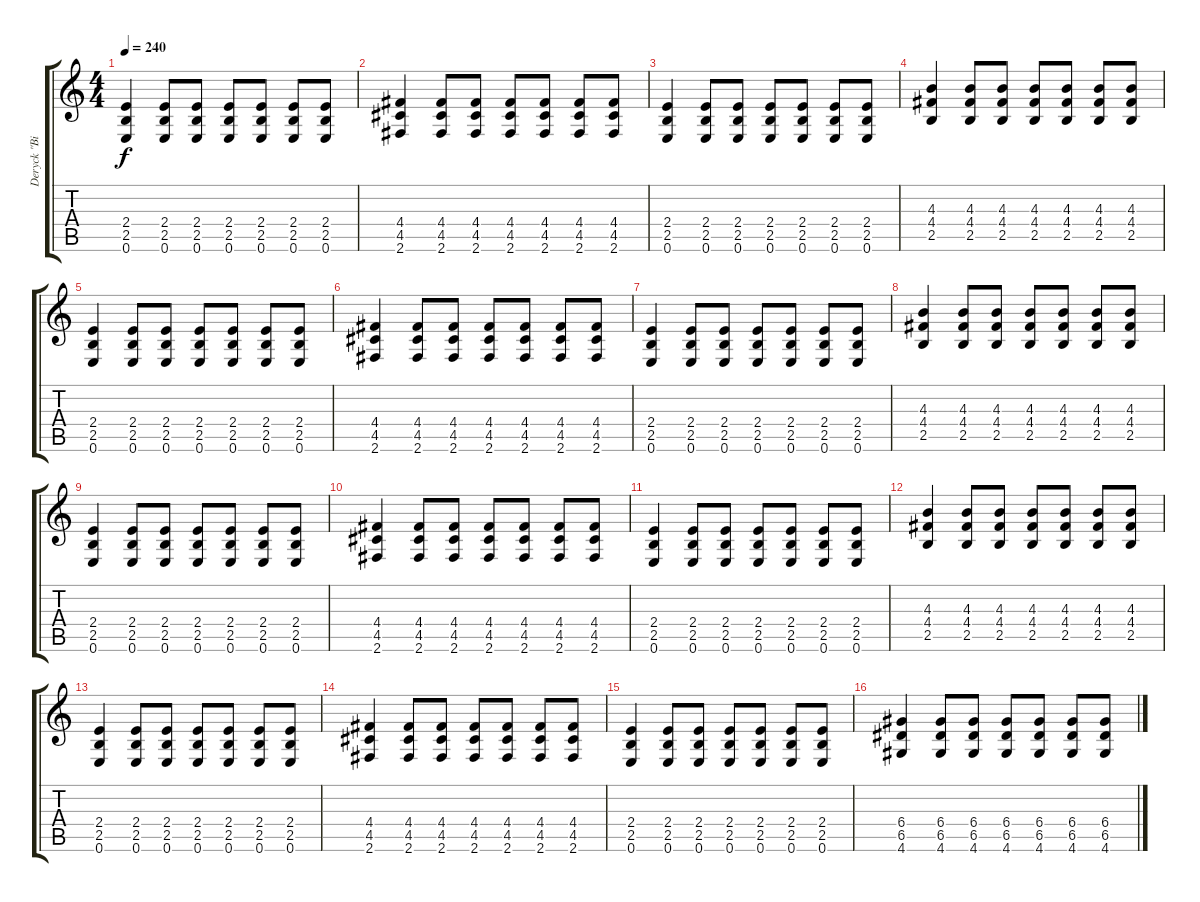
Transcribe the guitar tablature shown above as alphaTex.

\track ("Deryck \"Bizzy D\" Whibley" "Deryck \"Bi") {instrument distortionguitar}
\staff {score tabs}
\tuning (E4 B3 G3 D3 A2 E2) {hide}
\ts (4 4)
\tempo 240
\clef g2
\ks c
(2.4 2.5 0.6).4{dy f} (2.4 2.5 0.6).8 (2.4 2.5 0.6).8 (2.4 2.5 0.6).8 (2.4 2.5 0.6).8 (2.4 2.5 0.6).8 (2.4 2.5 0.6).8 |
(4.4 4.5 2.6).4 (4.4 4.5 2.6).8 (4.4 4.5 2.6).8 (4.4 4.5 2.6).8 (4.4 4.5 2.6).8 (4.4 4.5 2.6).8 (4.4 4.5 2.6).8 |
(2.4 2.5 0.6).4 (2.4 2.5 0.6).8 (2.4 2.5 0.6).8 (2.4 2.5 0.6).8 (2.4 2.5 0.6).8 (2.4 2.5 0.6).8 (2.4 2.5 0.6).8 |
(4.3 4.4 2.5).4 (4.3 4.4 2.5).8 (4.3 4.4 2.5).8 (4.3 4.4 2.5).8 (4.3 4.4 2.5).8 (4.3 4.4 2.5).8 (4.3 4.4 2.5).8 |
(2.4 2.5 0.6).4 (2.4 2.5 0.6).8 (2.4 2.5 0.6).8 (2.4 2.5 0.6).8 (2.4 2.5 0.6).8 (2.4 2.5 0.6).8 (2.4 2.5 0.6).8 |
(4.4 4.5 2.6).4 (4.4 4.5 2.6).8 (4.4 4.5 2.6).8 (4.4 4.5 2.6).8 (4.4 4.5 2.6).8 (4.4 4.5 2.6).8 (4.4 4.5 2.6).8 |
(2.4 2.5 0.6).4 (2.4 2.5 0.6).8 (2.4 2.5 0.6).8 (2.4 2.5 0.6).8 (2.4 2.5 0.6).8 (2.4 2.5 0.6).8 (2.4 2.5 0.6).8 |
(4.3 4.4 2.5).4 (4.3 4.4 2.5).8 (4.3 4.4 2.5).8 (4.3 4.4 2.5).8 (4.3 4.4 2.5).8 (4.3 4.4 2.5).8 (4.3 4.4 2.5).8 |
(2.4 2.5 0.6).4 (2.4 2.5 0.6).8 (2.4 2.5 0.6).8 (2.4 2.5 0.6).8 (2.4 2.5 0.6).8 (2.4 2.5 0.6).8 (2.4 2.5 0.6).8 |
(4.4 4.5 2.6).4 (4.4 4.5 2.6).8 (4.4 4.5 2.6).8 (4.4 4.5 2.6).8 (4.4 4.5 2.6).8 (4.4 4.5 2.6).8 (4.4 4.5 2.6).8 |
(2.4 2.5 0.6).4 (2.4 2.5 0.6).8 (2.4 2.5 0.6).8 (2.4 2.5 0.6).8 (2.4 2.5 0.6).8 (2.4 2.5 0.6).8 (2.4 2.5 0.6).8 |
(4.3 4.4 2.5).4 (4.3 4.4 2.5).8 (4.3 4.4 2.5).8 (4.3 4.4 2.5).8 (4.3 4.4 2.5).8 (4.3 4.4 2.5).8 (4.3 4.4 2.5).8 |
(2.4 2.5 0.6).4 (2.4 2.5 0.6).8 (2.4 2.5 0.6).8 (2.4 2.5 0.6).8 (2.4 2.5 0.6).8 (2.4 2.5 0.6).8 (2.4 2.5 0.6).8 |
(4.4 4.5 2.6).4 (4.4 4.5 2.6).8 (4.4 4.5 2.6).8 (4.4 4.5 2.6).8 (4.4 4.5 2.6).8 (4.4 4.5 2.6).8 (4.4 4.5 2.6).8 |
(2.4 2.5 0.6).4 (2.4 2.5 0.6).8 (2.4 2.5 0.6).8 (2.4 2.5 0.6).8 (2.4 2.5 0.6).8 (2.4 2.5 0.6).8 (2.4 2.5 0.6).8 |
(6.4 6.5 4.6).4{volume 13} (6.4 6.5 4.6).8 (6.4 6.5 4.6).8 (6.4 6.5 4.6).8 (6.4 6.5 4.6).8 (6.4 6.5 4.6).8 (6.4 6.5 4.6).8
